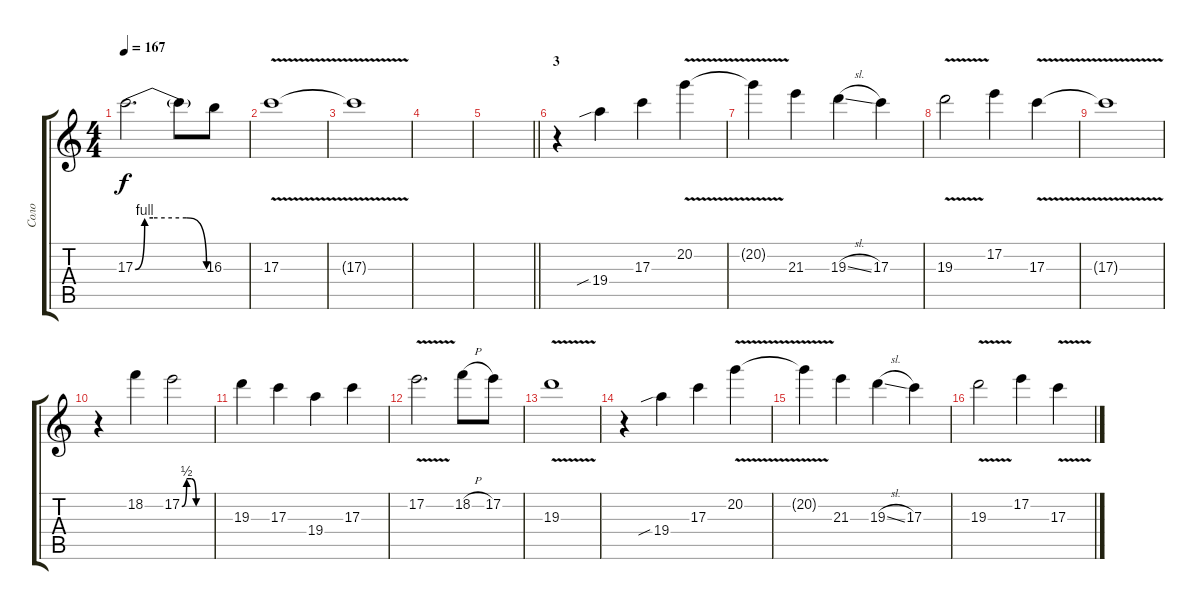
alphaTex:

\track ("Соло" "Соло") {instrument distortionguitar}
\staff {score tabs}
\tuning (E4 B3 G3 D3 A2 E2) {hide}
\ts (4 4)
\tempo 167
\clef g2
\ks c
17.3{be (custom 0 0 8 4 15 4 43 4 60 0)}.2{d dy f} 17.3{t}.8 16.3.8 |
17.3{v}.1 |
17.3{t}.1 |
|
\barLineRight lightlight
|
\section ("" "3")
r.4 19.4{sib}.4 17.3.4 20.2{v}.4 |
20.2{t}.4 21.3.4 19.3{sl}.4 17.3.4 |
19.3{v}.2 17.2.4 17.3{v}.4 |
17.3{t}.1 |
r.4 18.2.4 17.2{be (custom 0 0 10 2 20 2 30 0 60 0)}.2 |
19.3.4 17.3.4 19.4.4 17.3.4 |
17.2{v}.2{d} 18.2{h}.8 17.2.8 |
19.3{v}.1 |
r.4 19.4{sib}.4 17.3.4 20.2{v}.4 |
20.2{t}.4 21.3.4 19.3{sl}.4 17.3.4 |
19.3{v}.2 17.2.4 17.3{v}.4
